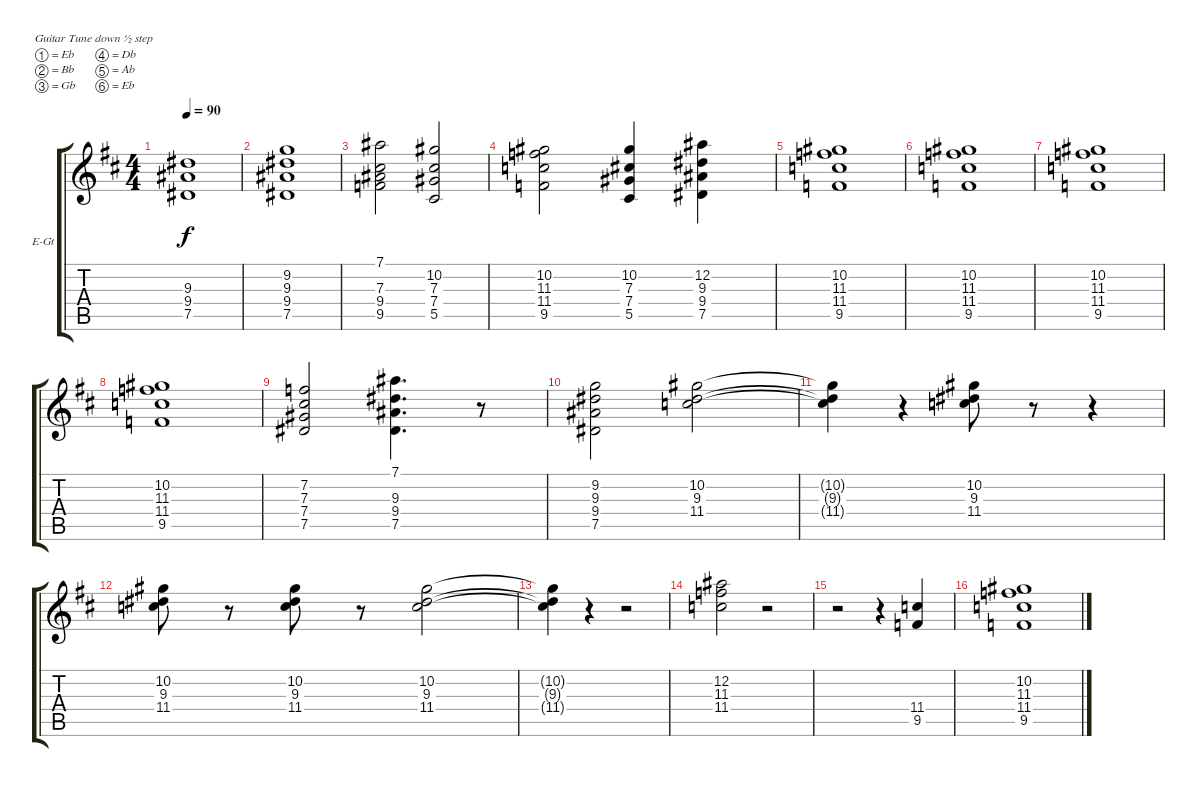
\defaultSystemsLayout 4
\bracketExtendMode groupsimilarinstruments
\firstSystemTrackNameOrientation horizontal
\otherSystemsTrackNameOrientation horizontal
\track ("Electric Guitar" "E-Gt") {instrument electricguitarclean}
\staff {score tabs}
\tuning (Eb4 Bb3 Gb3 Db3 Ab2 Eb2)
\ts (4 4)
\tempo 90
\clef g2
\ks bminor
(9.3 9.4 7.5).1{dy f} |
(9.3 9.4 7.5 9.2).1 |
(7.1 7.3 9.4 9.5).2 (10.2 7.3 7.4 5.5).2 |
(10.2 11.3 11.4 9.5).2 (10.2 7.3 7.4 5.5).4 (12.2 9.3 9.4 7.5).4 |
(10.2 11.3 11.4 9.5).1 |
(10.2 11.3 11.4 9.5).1 |
(10.2 11.3 11.4 9.5).1 |
(10.2 11.3 11.4 9.5).1 |
(7.2 7.3 7.4 7.5).2 (7.1 9.3 9.4 7.5).4{d} r.8 |
(9.2 9.3 9.4 7.5).2 (10.2 9.3 11.4).2 |
(10.2{t} 9.3{t} 11.4{t}).4 r.4 (10.2 9.3 11.4).8 r.8 r.4 |
(10.2 9.3 11.4).8 r.8 (10.2 9.3 11.4).8 r.8 (10.2 9.3 11.4).2 |
(10.2{t} 9.3{t} 11.4{t}).4 r.4 r.2 |
(12.2 11.3 11.4).2 r.2 |
r.2 r.4 (11.4 9.5).4 |
(10.2 11.3 11.4 9.5).1
